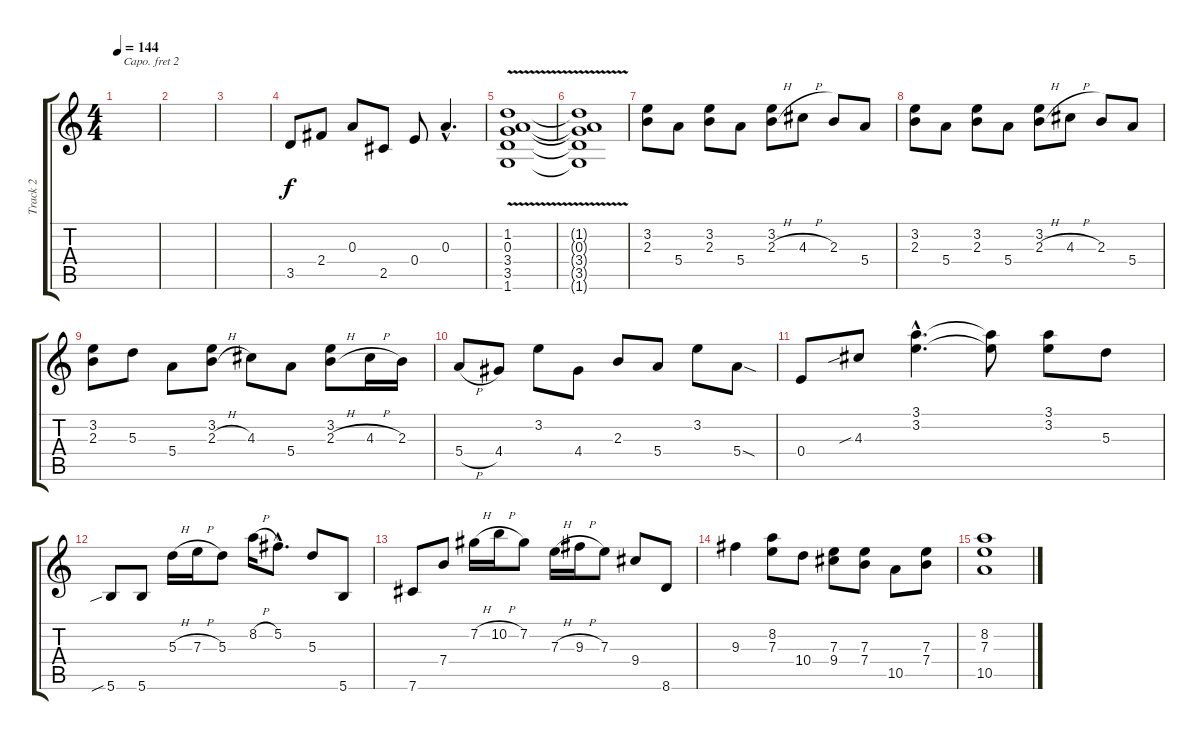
\track ("Track 2" "Track 2") {instrument acousticguitarnylon}
\staff {score tabs}
\capo 2
\tuning (E4 B3 G3 D3 A2 E2) {hide}
\ts (4 4)
\tempo 144
\clef g2
\ks c
|
|
|
3.5.8 2.4.8 0.3.8 2.5.8 0.4.8 0.3{hac}.4{d} |
(1.2{v} 0.3 3.4 3.5 1.6).1 |
(1.2{t} 0.3{t} 3.4{t} 3.5{t} 1.6{t}).1 |
(3.2 2.3).8 5.4.8 (3.2 2.3).8 5.4.8 (3.2 2.3{h}).8 4.3{h}.8 2.3.8 5.4.8 |
(3.2 2.3).8 5.4.8 (3.2 2.3).8 5.4.8 (3.2 2.3{h}).8 4.3{h}.8 2.3.8 5.4.8 |
(3.2 2.3).8 5.3.8 5.4.8 (3.2 2.3{h}).8 4.3.8 5.4.8 (3.2 2.3{h}).8 4.3{h}.16 2.3.16 |
5.4{h}.8 4.4.8 3.2.8 4.4.8 2.3.8 5.4.8 3.2.8 5.4{sod}.8 |
0.4.8 4.3{sib}.8 (3.1{hac} 3.2{hac}).4{d} (3.1{t} 3.2{t}).8 (3.1 3.2).8 5.3.8 |
5.6{sib}.8 5.6.8 5.3{h}.16 7.3{h}.16 5.3.8 8.2{h}.16 5.2{hac}.8{d} 5.3.8 5.6.8 |
7.6.8 7.4.8 7.2{h}.16 10.2{h}.16 7.2.8 7.3{h}.16 9.3{h}.16 7.3.8 9.4.8 8.6.8 |
9.3.4 (8.2 7.3).8 10.4.8 (7.3 9.4).8 (7.3 7.4).8 10.5.8 (7.3 7.4).8 |
(8.2 7.3 10.5).1
